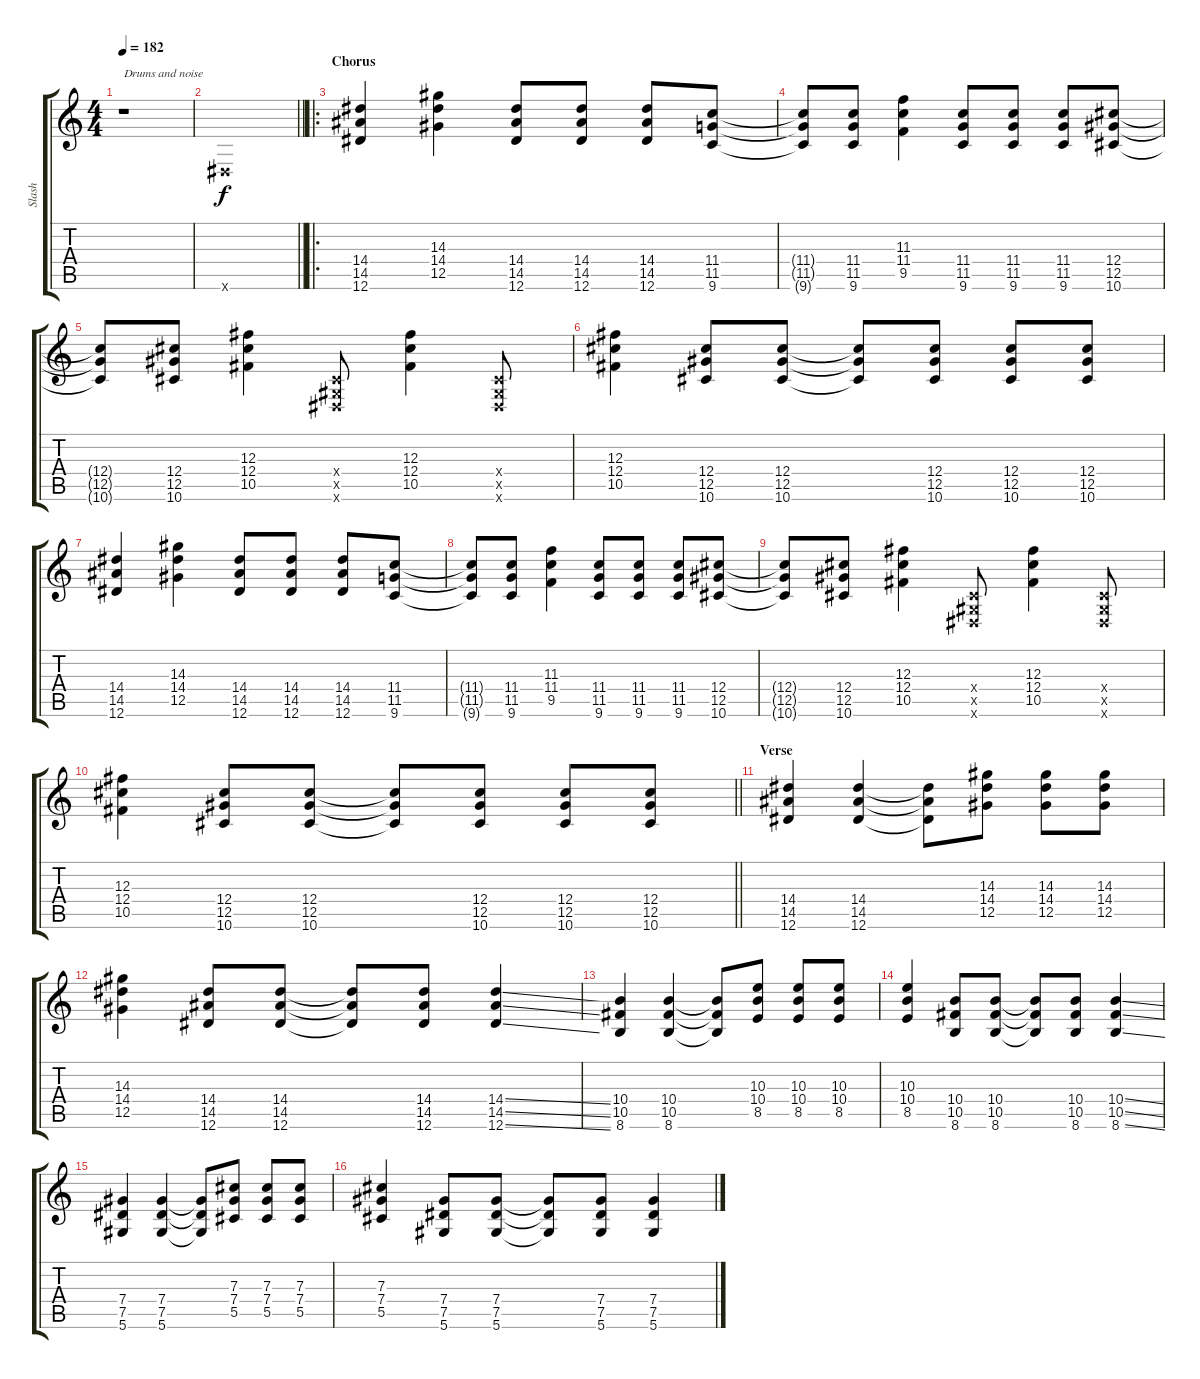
\track ("Slash" "Slash") {instrument distortionguitar}
\staff {score tabs}
\tuning (Eb4 Bb3 Gb3 Db3 Ab2 Eb2) {hide}
\ts (4 4)
\tempo 182
\clef g2
\ks c
r.1{txt "Drums and noise" dy f instrument distortionguitar} |
\barLineRight lightlight
0.6{x}.1 |
\ro
\section ("" "Chorus")
(14.4 14.5 12.6).4 (14.3 14.4 12.5).4 (14.4 14.5 12.6).8 (14.4 14.5 12.6).8 (14.4 14.5 12.6).8 (11.4 11.5 9.6).8 |
(11.4{t} 11.5{t} 9.6{t}).8 (11.4 11.5 9.6).8 (11.3 11.4 9.5).4 (11.4 11.5 9.6).8 (11.4 11.5 9.6).8 (11.4 11.5 9.6).8 (12.4 12.5 10.6).8 |
(12.4{t} 12.5{t} 10.6{t}).8 (12.4 12.5 10.6).8 (12.3 12.4 10.5).4 (0.4{x} 0.5{x} 0.6{x}).8 (12.3 12.4 10.5).4 (0.4{x} 0.5{x} 0.6{x}).8 |
(12.3 12.4 10.5).4 (12.4 12.5 10.6).8 (12.4 12.5 10.6).8 (12.4{t} 12.5{t} 10.6{t}).8 (12.4 12.5 10.6).8 (12.4 12.5 10.6).8 (12.4 12.5 10.6).8 |
(14.4 14.5 12.6).4 (14.3 14.4 12.5).4 (14.4 14.5 12.6).8 (14.4 14.5 12.6).8 (14.4 14.5 12.6).8 (11.4 11.5 9.6).8 |
(11.4{t} 11.5{t} 9.6{t}).8 (11.4 11.5 9.6).8 (11.3 11.4 9.5).4 (11.4 11.5 9.6).8 (11.4 11.5 9.6).8 (11.4 11.5 9.6).8 (12.4 12.5 10.6).8 |
(12.4{t} 12.5{t} 10.6{t}).8 (12.4 12.5 10.6).8 (12.3 12.4 10.5).4 (0.4{x} 0.5{x} 0.6{x}).8 (12.3 12.4 10.5).4 (0.4{x} 0.5{x} 0.6{x}).8 |
\barLineRight lightlight
(12.3 12.4 10.5).4 (12.4 12.5 10.6).8 (12.4 12.5 10.6).8 (12.4{t} 12.5{t} 10.6{t}).8 (12.4 12.5 10.6).8 (12.4 12.5 10.6).8 (12.4 12.5 10.6).8 |
\section ("" "Verse")
(14.4 14.5 12.6).4 (14.4 14.5 12.6).4 (14.4{t} 14.5{t} 12.6{t}).8 (14.3 14.4 12.5).8 (14.3 14.4 12.5).8 (14.3 14.4 12.5).8 |
(14.3 14.4 12.5).4 (14.4 14.5 12.6).8 (14.4 14.5 12.6).8 (14.4{t} 14.5{t} 12.6{t}).8 (14.4 14.5 12.6).8 (14.4{ss} 14.5{ss} 12.6{ss}).4 |
(10.4 10.5 8.6).4 (10.4 10.5 8.6).4 (10.4{t} 10.5{t} 8.6{t}).8 (10.3 10.4 8.5).8 (10.3 10.4 8.5).8 (10.3 10.4 8.5).8 |
(10.3 10.4 8.5).4 (10.4 10.5 8.6).8 (10.4 10.5 8.6).8 (10.4{t} 10.5{t} 8.6{t}).8 (10.4 10.5 8.6).8 (10.4{ss} 10.5{ss} 8.6{ss}).4 |
(7.4 7.5 5.6).4 (7.4 7.5 5.6).4 (7.4{t} 7.5{t} 5.6{t}).8 (7.3 7.4 5.5).8 (7.3 7.4 5.5).8 (7.3 7.4 5.5).8 |
(7.3 7.4 5.5).4 (7.4 7.5 5.6).8 (7.4 7.5 5.6).8 (7.4{t} 7.5{t} 5.6{t}).8 (7.4 7.5 5.6).8 (7.4{ss} 7.5{ss} 5.6{ss}).4
